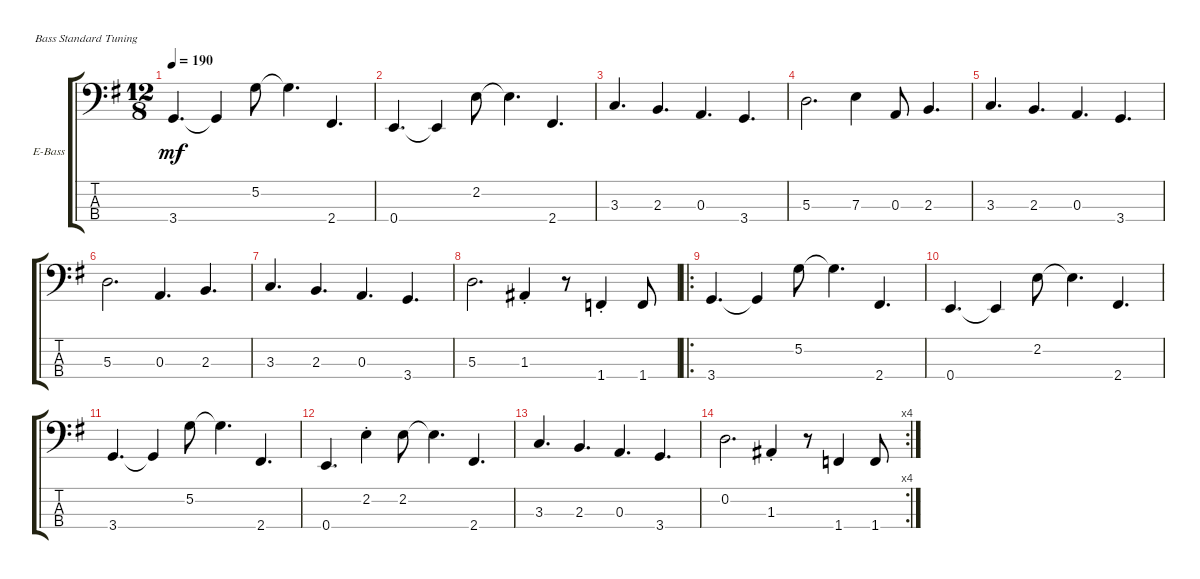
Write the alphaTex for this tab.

\defaultSystemsLayout 4
\bracketExtendMode groupsimilarinstruments
\firstSystemTrackNameOrientation horizontal
\otherSystemsTrackNameOrientation horizontal
\track ("Electric Bass" "E-Bass") {instrument electricbassfinger}
\staff {score tabs}
\tuning (G2 D2 A1 E1)
\ts (12 8)
\tempo 190
\clef f4
\ks g
3.4.4{d dy mf} 3.4{t}.4 5.2.8 5.2{t}.4{d} 2.4.4{d} |
0.4.4{d} 0.4{t}.4 2.2.8 2.2{t}.4{d} 2.4.4{d} |
3.3.4{d} 2.3.4{d} 0.3.4{d} 3.4.4{d} |
5.3.2{d} 7.3.4 0.3.8 2.3.4{d} |
3.3.4{d} 2.3.4{d} 0.3.4{d} 3.4.4{d} |
5.3.2{d} 0.3.4{d} 2.3.4{d} |
3.3.4{d} 2.3.4{d} 0.3.4{d} 3.4.4{d} |
5.3.2{d} 1.3{st}.4 r.8 1.4{st}.4 1.4.8 |
\ro
3.4.4{d} 3.4{t}.4 5.2.8 5.2{t}.4{d} 2.4.4{d} |
0.4.4{d} 0.4{t}.4 2.2.8 2.2{t}.4{d} 2.4.4{d} |
3.4.4{d} 3.4{t}.4 5.2.8 5.2{t}.4{d} 2.4.4{d} |
0.4.4{d} 2.2{st}.4 2.2.8 2.2{t}.4{d} 2.4.4{d} |
3.3.4{d} 2.3.4{d} 0.3.4{d} 3.4.4{d} |
\rc 4
0.2.2{d} 1.3{st}.4 r.8 1.4.4 1.4.8
